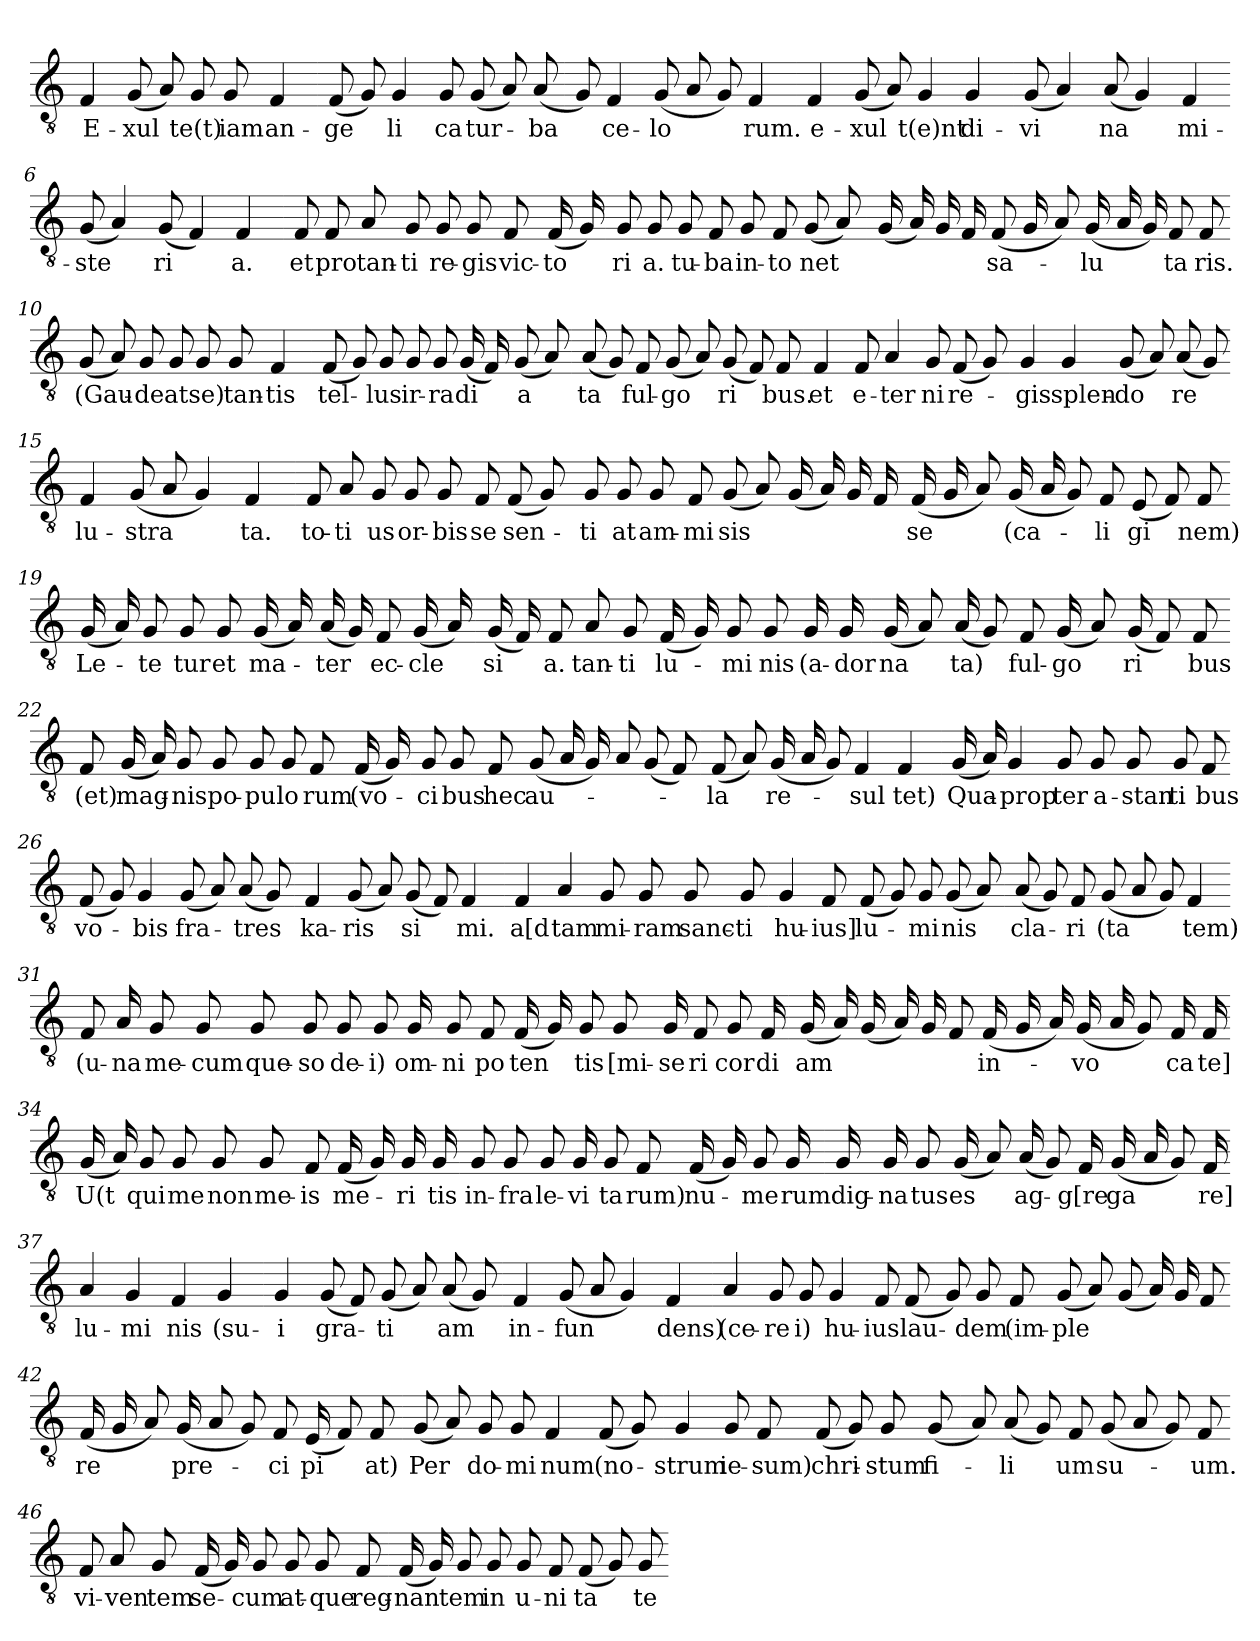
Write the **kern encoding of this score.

**kern	**text
*part1	*part1
*staff1	*staff1
*clefGv2	*
*k[]	*
=1	=1
4F	E-
(8G	xul
8A)	.
8G	-te(t)
8G	iam
4F	an-
=2-	=2-
(8F	ge
8G)	.
4G	li
8G	-ca
(8G	tur-
8A)	.
(8A	-ba
=3-	=3-
8G)	.
4F	ce-
(8G	lo
8A	.
8G)	.
4F	-rum.
=4-	=4-
4F	e-
(8G	xul
8A)	.
4G	-t(e)nt
4G	di-
=5-	=5-
(8G	vi
4A)	.
(8A	-na
4G)	.
4F	mi-
=6-	=6-
(8G	ste
4A)	.
(8G	ri
4F)	.
4F	-a.
=7-	=7-
8F	et
8F	pro
8A	tan-
8G	-ti
8G	re-
8G	-gis
8F	vic-
(16F	to
16G)	.
=8-	=8-
8G	ri
8G	-a.
8G	tu-
8F	-ba
8G	in-
8F	to
(8G	-net
8A)	.
=9-	=9-
(16G	.
16A)	.
16G	.
16F	.
(8F	sa-
16G	.
8A)	.
(16G	lu
16A	.
16G)	.
8F	ta
8F	-ris.
=10-	=10-
(8G	(Gau-
8A)	.
8G	de
8G	-at
8G	se)
8G	tan-
4F	-tis
=11-	=11-
(8F	tel-
8G)	.
8G	-lus
8G	ir-
8G	ra
(16G	di
16F)	.
(8G	a
8A)	.
=12-	=12-
(8A	-ta
8G)	.
8F	ful-
(8G	go
8A)	.
(8G	ri
8F)	.
8F	-bus.
=13-	=13-
4F	et
8F	e-
4A	ter
8G	-ni
(8F	re-
8G)	.
=14-	=14-
4G	-gis
4G	splen-
(8G	do
8A)	.
(8A	-re
8G)	.
=15-	=15-
4F	lu-
(8G	stra
8A	.
4G)	.
4F	-ta.
=16-	=16-
8F	to-
8A	ti
8G	-us
8G	or-
8G	-bis
8F	se
(8F	sen-
8G)	.
=17-	=17-
8G	ti
8G	-at
8G	am-
8F	mi
(8G	sis
8A)	.
(16G	.
16A)	.
16G	.
16F	.
=18-	=18-
(16F	-se
16G	.
8A)	.
(16G	(ca-
16A	.
8G)	.
8F	li
(8E	gi
8F)	.
8F	-nem)
=19-	=19-
(16G	Le-
16A)	.
8G	te
8G	-tur
8G	et
(16G	ma-
16A)	.
(16A	-ter
16G)	.
8F	ec-
(16G	cle
16A)	.
=20-	=20-
(16G	si
16F)	.
8F	-a.
8A	tan-
8G	-ti
(16F	lu-
16G)	.
8G	mi
8G	-nis
16G	(a-
16G	dor
=21-	=21-
(16G	na
8A)	.
(16A	-ta)
8G)	.
8F	ful-
(16G	go
8A)	.
(16G	ri
8F)	.
8F	-bus
=22-	=22-
8F	(et)
(16G	mag-
16A)	.
8G	-nis
8G	po-
8G	pu
8G	lo
8F	-rum
(16F	(vo-
16G)	.
=23-	=23-
8G	ci
8G	-bus
8F	hec
(8G	au-
16A	.
16G)	.
8A	.
(8G	.
8F)	.
=24-	=24-
(8F	-la
8A)	.
(16G	re-
16A	.
8G)	.
4F	sul
4F	-tet)
=25-	=25-
(16G	Qua-
16A)	.
4G	prop
8G	-ter
8G	a-
8G	stan
8G	ti
8F	-bus
=26-	=26-
(8F	vo-
8G)	.
4G	-bis
(8G	fra-
8A)	.
(8A	-tres
8G)	.
=27-	=27-
4F	ka-
(8G	ris
8A)	.
(8G	si
8F)	.
4F	-mi.
=28-	=28-
4F	a[d
4A	tam
8G	mi-
8G	-ram
8G	sanc-
8G	-ti
=29-	=29-
4G	hu-
8F	-ius]
(8F	lu-
8G)	.
8G	mi
(8G	-nis
8A)	.
=30-	=30-
(8A	cla-
8G)	.
8F	ri
(8G	(ta
8A	.
8G)	.
4F	-tem)
=31-	=31-
8F	(u-
16A	-na
8G	me-
8G	-cum
8G	que-
8G	-so
8G	de-
8G	-i)
16G	om-
=32-	=32-
8G	ni
8F	po
(16F	ten
16G)	.
8G	-tis
8G	[mi-
16G	se
8F	ri
8G	cor
16F	di
=33-	=33-
(16G	-am
16A)	.
(16G	.
16A)	.
16G	.
8F	.
(16F	in-
16G	.
16A)	.
(16G	vo
16A	.
8G)	.
16F	ca
16F	-te]
=34-	=34-
(16G	U(t
16A)	.
8G	qui
8G	me
8G	non
8G	me-
8F	-is
(16F	me-
16G)	.
16G	ri
16G	-tis
=35-	=35-
8G	in-
8G	-fra
8G	le-
16G	vi
8G	ta
8F	-rum)
(16F	nu-
16G)	.
8G	me
16G	-rum
=36-	=36-
16G	dig-
16G	na
8G	-tus
(16G	es
8A)	.
(16A	ag-
8G)	.
16F	g[re
(16G	ga
16A	.
8G)	.
16F	-re]
=37-	=37-
4A	lu-
4G	mi
4F	-nis
4G	(su-
=38-	=38-
4G	-i
(8G	gra-
8F)	.
(8G	ti
8A)	.
(8A	-am
8G)	.
=39-	=39-
4F	in-
(8G	fun
8A	.
4G)	.
4F	-dens)
=40-	=40-
4A	(ce-
8G	re
8G	-i)
4G	hu-
8F	-ius
(8F	lau-
=41-	=41-
8G)	.
8G	-dem
8F	(im-
(8G	ple
8A)	.
(8G	.
16A)	.
16G	.
8F	.
=42-	=42-
(16F	-re
16G	.
8A)	.
(16G	pre-
8A	.
8G)	.
8F	ci
(16E	pi
8F)	.
8F	-at)
=43-	=43-
(8G	Per
8A)	.
8G	do-
8G	mi
4F	-num
(8F	(no-
8G)	.
=44-	=44-
4G	-strum
8G	ie-
8F	-sum)
(8F	chri-
8G)	.
8G	-stum
(8G	fi-
=45-	=45-
8A)	.
(8A	li
8G)	.
8F	-um
(8G	su-
8A	.
8G)	.
8F	-um.
=46-	=46-
8F	vi-
8A	ven
8G	-tem
(16F	se-
16G)	.
8G	-cum
8G	at-
8G	-que
8F	reg-
=47-	=47-
(16F	nan
16G)	.
8G	-tem
8G	in
8G	u-
8F	ni
(8F	ta
8G)	.
8G	-te
=-	=-
*-	*-
